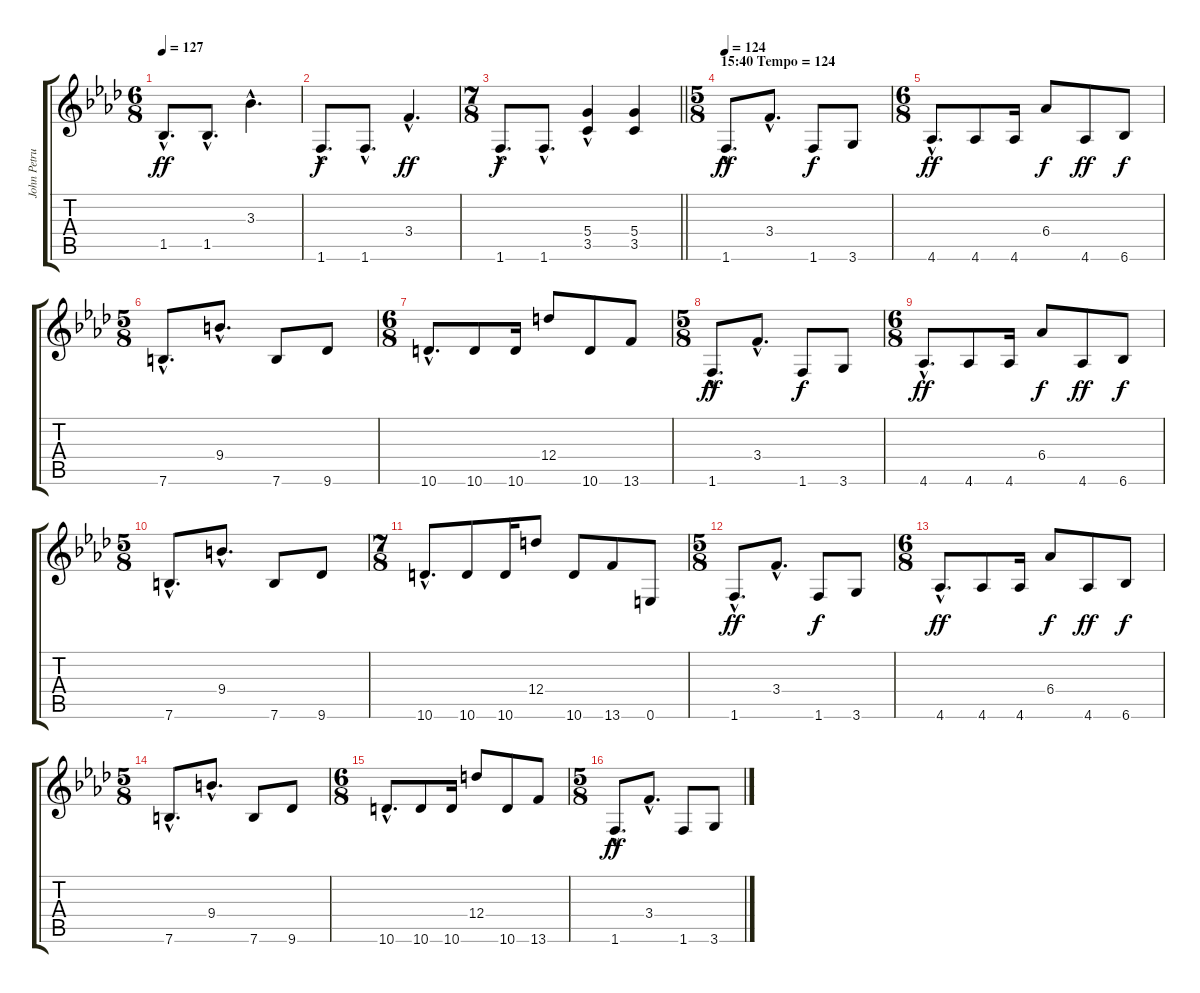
\track ("John Petrucci - Guitar 1 w/dist." "John Petru") {instrument distortionguitar}
\staff {score tabs}
\tuning (E4 B3 G3 D3 A2 E2) {hide}
\ts (6 8)
\tempo 127
\clef g2
\ks ab
1.5{hac}.8{d dy ff} 1.5{hac}.8{d} 3.3{hac}.4{d} |
1.6{hac}.8{d dy f} 1.6{hac}.8{d} 3.4{hac}.4{d dy ff} |
\ts (7 8)
\barLineRight lightlight
1.6{hac}.8{d dy f} 1.6{hac}.8{d} (5.4 3.5{hac}).4 (5.4 3.5).4 |
\ts (5 8)
\section ("" "15:40 Tempo = 124")
\tempo 124
1.6{hac}.8{d dy ff volume 11} 3.4{hac}.8{d} 1.6.8{dy f} 3.6.8 |
\ts (6 8)
4.6{hac}.8{d dy ff} 4.6.8 4.6.16 6.4.8{dy f} 4.6.8{dy ff} 6.6.8{dy f} |
\ts (5 8)
7.6{hac}.8{d} 9.4{hac}.8{d} 7.6.8 9.6.8 |
\ts (6 8)
10.6{hac}.8{d} 10.6.8 10.6.16 12.4.8 10.6.8 13.6.8 |
\ts (5 8)
1.6{hac}.8{d dy ff} 3.4{hac}.8{d} 1.6.8{dy f} 3.6.8 |
\ts (6 8)
4.6{hac}.8{d dy ff} 4.6.8 4.6.16 6.4.8{dy f} 4.6.8{dy ff} 6.6.8{dy f} |
\ts (5 8)
7.6{hac}.8{d} 9.4{hac}.8{d} 7.6.8 9.6.8 |
\ts (7 8)
10.6{hac}.8{d} 10.6.8 10.6.16 12.4.8 10.6.8 13.6.8 0.6.8 |
\ts (5 8)
1.6{hac}.8{d dy ff} 3.4{hac}.8{d} 1.6.8{dy f} 3.6.8 |
\ts (6 8)
4.6{hac}.8{d dy ff} 4.6.8 4.6.16 6.4.8{dy f} 4.6.8{dy ff} 6.6.8{dy f} |
\ts (5 8)
7.6{hac}.8{d} 9.4{hac}.8{d} 7.6.8 9.6.8 |
\ts (6 8)
10.6{hac}.8{d} 10.6.8 10.6.16 12.4.8 10.6.8 13.6.8 |
\ts (5 8)
1.6{hac}.8{d dy ff} 3.4{hac}.8{d} 1.6.8 3.6.8
